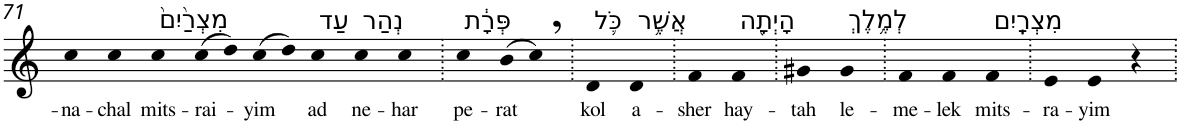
**kern	**text
*part1	*part1
*staff1	*staff1
*I"Piano	*
*I'Pno	*
!!LO:PB:g=z
*clefG2	*
*k[]	*
=71	=71
!	!LO:LY:b
4cc	-na-
!	!LO:LY:b
4cc	-chal
!LO:TX:a:t=מִצְרַ֙יִם֙	!
!	!LO:LY:b
4cc	mits-
!	!LO:LY:b
(>8cc	-rai-
8dd)	.
!	!LO:LY:b
(>8cc	-yim
8dd)	.
!LO:TX:a:t=עַד	!
!	!LO:LY:b
4cc	ad
!LO:TX:a:t=נְהַר	!
!	!LO:LY:b
4cc	ne-
!	!LO:LY:b
4cc	-har
=72.	=72.
!LO:TX:a:t=פְּרָ֔ת	!
!	!LO:LY:b
4cc	pe-
!	!LO:LY:b
(>8b	-rat
8cc,)	.
=73.	=73.
!LO:TX:a:t=כֹּ֛ל	!
!	!LO:LY:b
4d	kol
!LO:TX:a:t=אֲשֶׁ֥ר	!
!	!LO:LY:b
4d	a-
=74.	=74.
!	!LO:LY:b
4f	-sher
!LO:TX:a:t=הָיְתָ֖ה	!
!	!LO:LY:b
4f	hay-
=75.	=75.
!	!LO:LY:b
4g#X	-tah
!LO:TX:a:t=לְמֶ֥לֶךְ	!
!	!LO:LY:b
4g#	le-
=76.	=76.
!	!LO:LY:b
4f	-me-
!	!LO:LY:b
4f	-lek
!LO:TX:a:t=מִצְרָֽיִם	!
!	!LO:LY:b
4f	mits-
=77.	=77.
!	!LO:LY:b
4e	-ra-
!	!LO:LY:b
4e	-yim
4r	.
=.	=.
*-	*-
